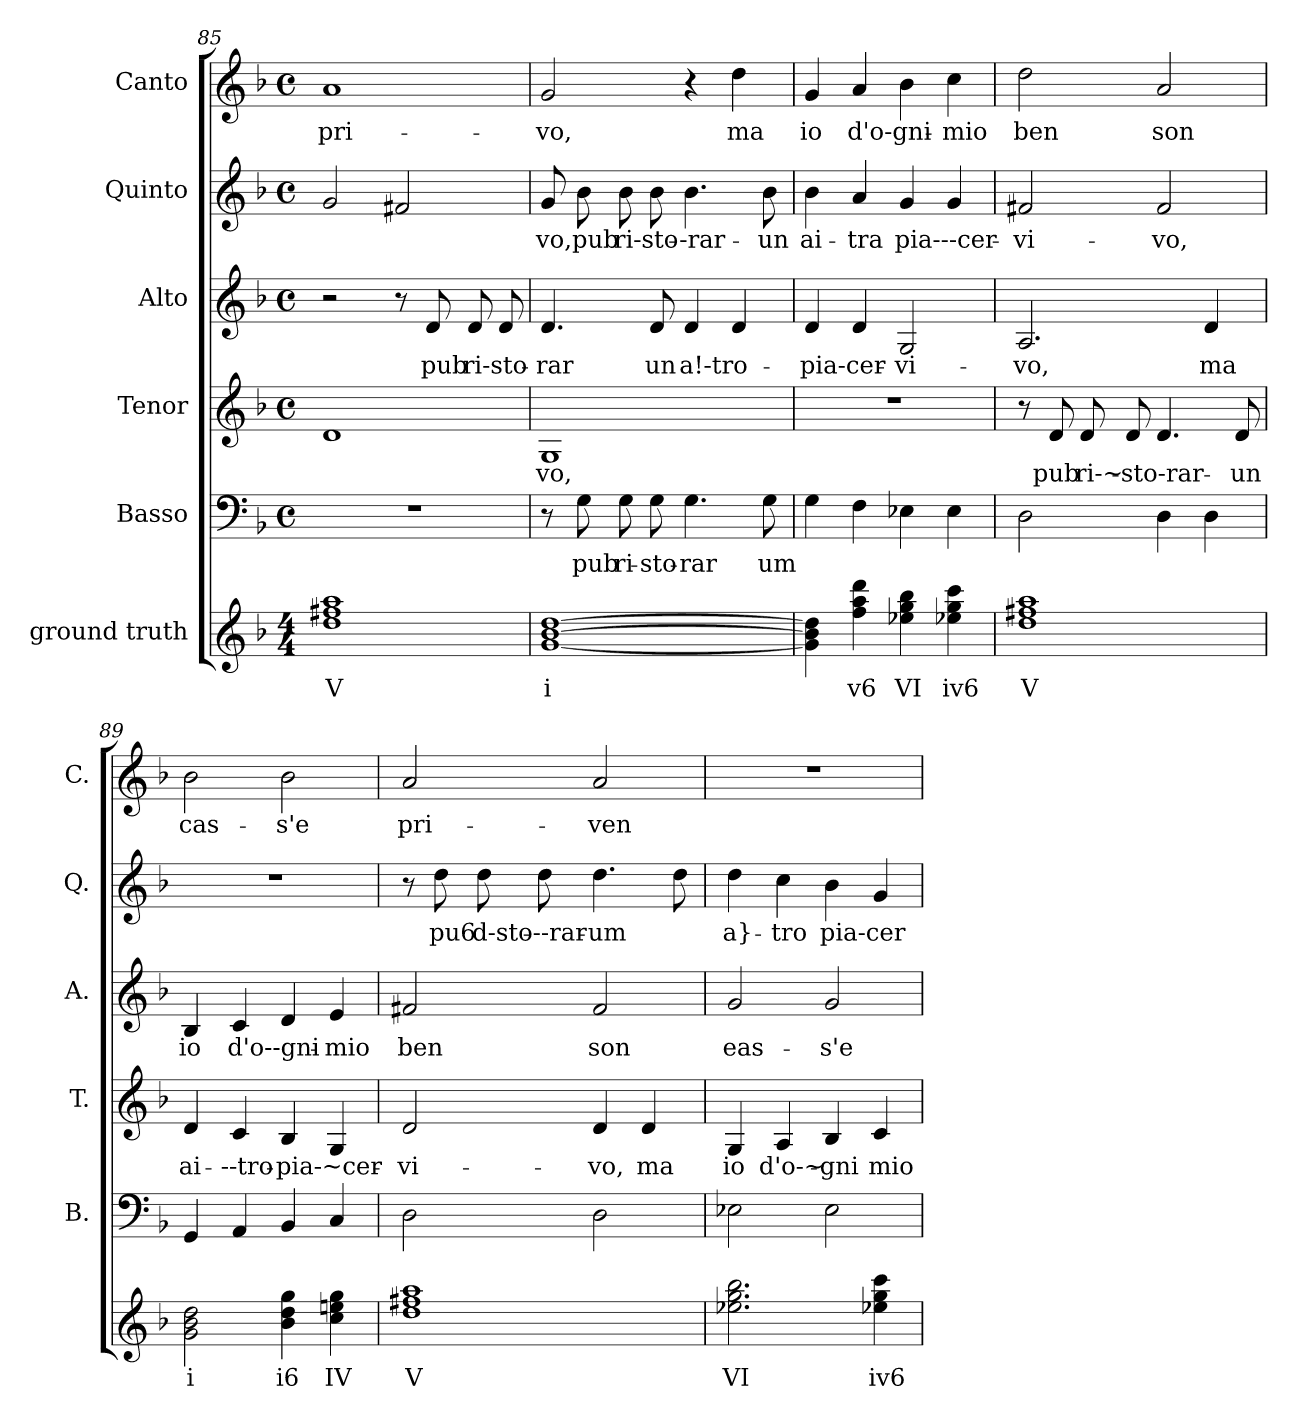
**kern	**text	**kern	**text	**kern	**text	**kern	**text	**kern	**text	**kern	**text
*part6	*part6	*part5	*part5	*part4	*part4	*part3	*part3	*part2	*part2	*part1	*part1
*staff6	*staff6	*staff5	*staff5	*staff4	*staff4	*staff3	*staff3	*staff2	*staff2	*staff1	*staff1
*I"ground truth	*	*I"Basso	*	*I"Tenor	*	*I"Alto	*	*I"Quinto	*	*I"Canto	*
*	*	*I'B.	*	*I'T.	*	*I'A.	*	*I'Q.	*	*I'C.	*
*	*	*clefF4	*	*clefG2	*	*clefG2	*	*clefG2	*	*clefG2	*
*k[b-]	*	*k[b-]	*	*k[b-]	*	*k[b-]	*	*k[b-]	*	*k[b-]	*
*	*	*F:	*	*F:	*	*F:	*	*F:	*	*F:	*
*M4/4	*	*M4/4	*	*M4/4	*	*M4/4	*	*M4/4	*	*M4/4	*
*	*	*met(c)	*	*met(c)	*	*met(c)	*	*met(c)	*	*met(c)	*
=85	=85	=85	=85	=85	=85	=85	=85	=85	=85	=85	=85
1dd 1ff#X 1aa	V	1r	.	1d	.	2r	.	2g	.	1a	-pri-
.	.	.	.	.	.	8r	.	2f#	.	.	.
.	.	.	.	.	.	8d	-pub	.	.	.	.
.	.	.	.	.	.	8d	-ri-sto-	.	.	.	.
.	.	.	.	.	.	8d	.	.	.	.	.
=86	=86	=86	=86	=86	=86	=86	=86	=86	=86	=86	=86
[1g [1b- [1dd	i	8r	.	1G	-vo,	4.d	-rar	8g	-vo,	2g	-vo,
.	.	8G	-pub	.	.	.	.	8b-	-pub	.	.
.	.	8G	-ri-	.	.	.	.	8b-	-ri-sto-	.	.
.	.	8G	-sto-	.	.	8d	-un	8b-	.	.	.
.	.	4.G	-rar	.	.	4d	-a!-tro-	4.b-	--rar-	4r	.
.	.	.	.	.	.	4d	.	.	.	4dd	-ma
.	.	8G	-um	.	.	.	.	8b-	-un	.	.
!!LO:LB:g=z
=87	=87	=87	=87	=87	=87	=87	=87	=87	=87	=87	=87
4g] 4b-] 4dd]	.	4G	.	1r	.	4d	-pia-cer-	4b-	-ai-	4g	-io
4ff 4aa 4ddd	v6	4F	.	.	.	4d	.	4a	-tra	4a	-d'o-gni-
4ee-X 4gg 4bb-	VI	4E-	.	.	.	2G	-vi-	4g	-pia---cer-	4b-	.
4ee-X 4gg 4ccc	iv6	4E-	.	.	.	.	.	4g	.	4cc	-mio
=88	=88	=88	=88	=88	=88	=88	=88	=88	=88	=88	=88
1dd 1ff#X 1aa	V	2D	.	8r	.	2.A	-vo,	2f#	-vi-	2dd	-ben
.	.	.	.	8d	-pub	.	.	.	.	.	.
.	.	.	.	8d	-ri-~-	.	.	.	.	.	.
.	.	.	.	8d	-sto-rar-	.	.	.	.	.	.
.	.	4D	.	4.d	.	.	.	2f#	-vo,	2a	-son
.	.	4D	.	.	.	4d	-ma	.	.	.	.
.	.	.	.	8d	-un	.	.	.	.	.	.
=89	=89	=89	=89	=89	=89	=89	=89	=89	=89	=89	=89
2g 2b- 2dd	i	4GG	.	4d	-ai-	4B-	-io	1r	.	2b-	-cas-
.	.	4AA	.	4c	---tro-	4c	-d'o--gni-	.	.	.	.
4b- 4dd 4gg	i6	4BB-	.	4B-	-pia-~cer-	4d	.	.	.	2b-	-s'e
4cc 4een 4gg	IV	4C	.	4G	.	4e	-mio	.	.	.	.
=90	=90	=90	=90	=90	=90	=90	=90	=90	=90	=90	=90
1dd 1ff#X 1aa	V	2D	.	2d	-vi-	2f#	-ben	8r	.	2a	-pri-
.	.	.	.	.	.	.	.	8dd	-pu6	.	.
.	.	.	.	.	.	.	.	8dd	-d-sto-	.	.
.	.	.	.	.	.	.	.	8dd	---rar-	.	.
.	.	2D	.	4d	-vo,	2f#	-son	4.dd	-um	2a	-ven
.	.	.	.	4d	-ma	.	.	.	.	.	.
.	.	.	.	.	.	.	.	8dd	.	.	.
=91	=91	=91	=91	=91	=91	=91	=91	=91	=91	=91	=91
2.ee-X 2.gg 2.bb-	VI	2E-	.	4G	-io	2g	-eas-	4dd	-a}-	1r	.
.	.	.	.	4A	-d'o-~-	.	.	4cc	-tro	.	.
.	.	2E-	.	4B-	-gni	2g	-s'e	4b-	-pia-cer-	.	.
4ee-X 4gg 4ccc	iv6	.	.	4c	-mio	.	.	4g	.	.	.
=	=	=	=	=	=	=	=	=	=	=	=
*-	*-	*-	*-	*-	*-	*-	*-	*-	*-	*-	*-
